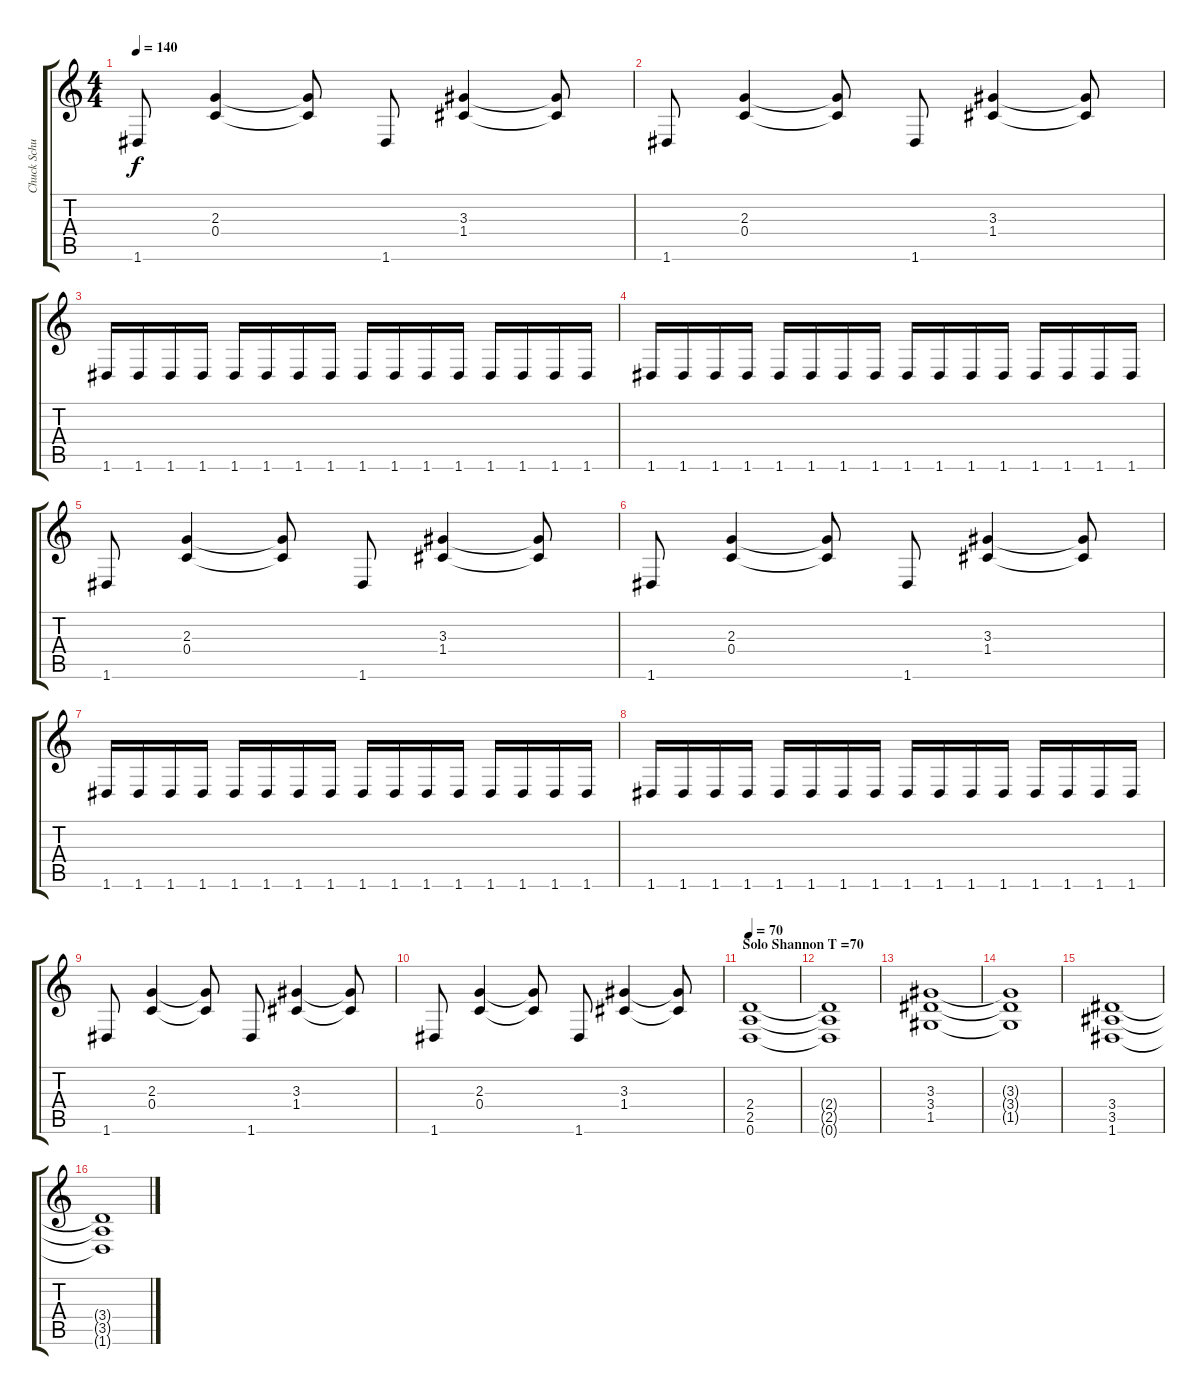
\track ("Chuck Schuldiner" "Chuck Schu") {instrument distortionguitar}
\staff {score tabs}
\tuning (D4 A3 F3 C3 G2 D2) {hide}
\ts (4 4)
\tempo 140
\clef g2
\ks c
1.6.8{dy f} (2.3 0.4).4 (2.3{t} 0.4{t}).8 1.6.8 (3.3 1.4).4 (3.3{t} 1.4{t}).8 |
1.6.8 (2.3 0.4).4 (2.3{t} 0.4{t}).8 1.6.8 (3.3 1.4).4 (3.3{t} 1.4{t}).8 |
1.6.16 1.6.16 1.6.16 1.6.16 1.6.16 1.6.16 1.6.16 1.6.16 1.6.16 1.6.16 1.6.16 1.6.16 1.6.16 1.6.16 1.6.16 1.6.16 |
1.6.16 1.6.16 1.6.16 1.6.16 1.6.16 1.6.16 1.6.16 1.6.16 1.6.16 1.6.16 1.6.16 1.6.16 1.6.16 1.6.16 1.6.16 1.6.16 |
1.6.8 (2.3 0.4).4 (2.3{t} 0.4{t}).8 1.6.8 (3.3 1.4).4 (3.3{t} 1.4{t}).8 |
1.6.8 (2.3 0.4).4 (2.3{t} 0.4{t}).8 1.6.8 (3.3 1.4).4 (3.3{t} 1.4{t}).8 |
1.6.16 1.6.16 1.6.16 1.6.16 1.6.16 1.6.16 1.6.16 1.6.16 1.6.16 1.6.16 1.6.16 1.6.16 1.6.16 1.6.16 1.6.16 1.6.16 |
1.6.16 1.6.16 1.6.16 1.6.16 1.6.16 1.6.16 1.6.16 1.6.16 1.6.16 1.6.16 1.6.16 1.6.16 1.6.16 1.6.16 1.6.16 1.6.16 |
1.6.8 (2.3 0.4).4 (2.3{t} 0.4{t}).8 1.6.8 (3.3 1.4).4 (3.3{t} 1.4{t}).8 |
1.6.8 (2.3 0.4).4 (2.3{t} 0.4{t}).8 1.6.8 (3.3 1.4).4 (3.3{t} 1.4{t}).8 |
\section ("" "Solo Shannon T =70")
\tempo 70
(2.4 2.5 0.6).1 |
(2.4{t} 2.5{t} 0.6{t}).1 |
(3.3 3.4 1.5).1 |
(3.3{t} 3.4{t} 1.5{t}).1 |
(3.4 3.5 1.6).1 |
(3.4{t} 3.5{t} 1.6{t}).1
